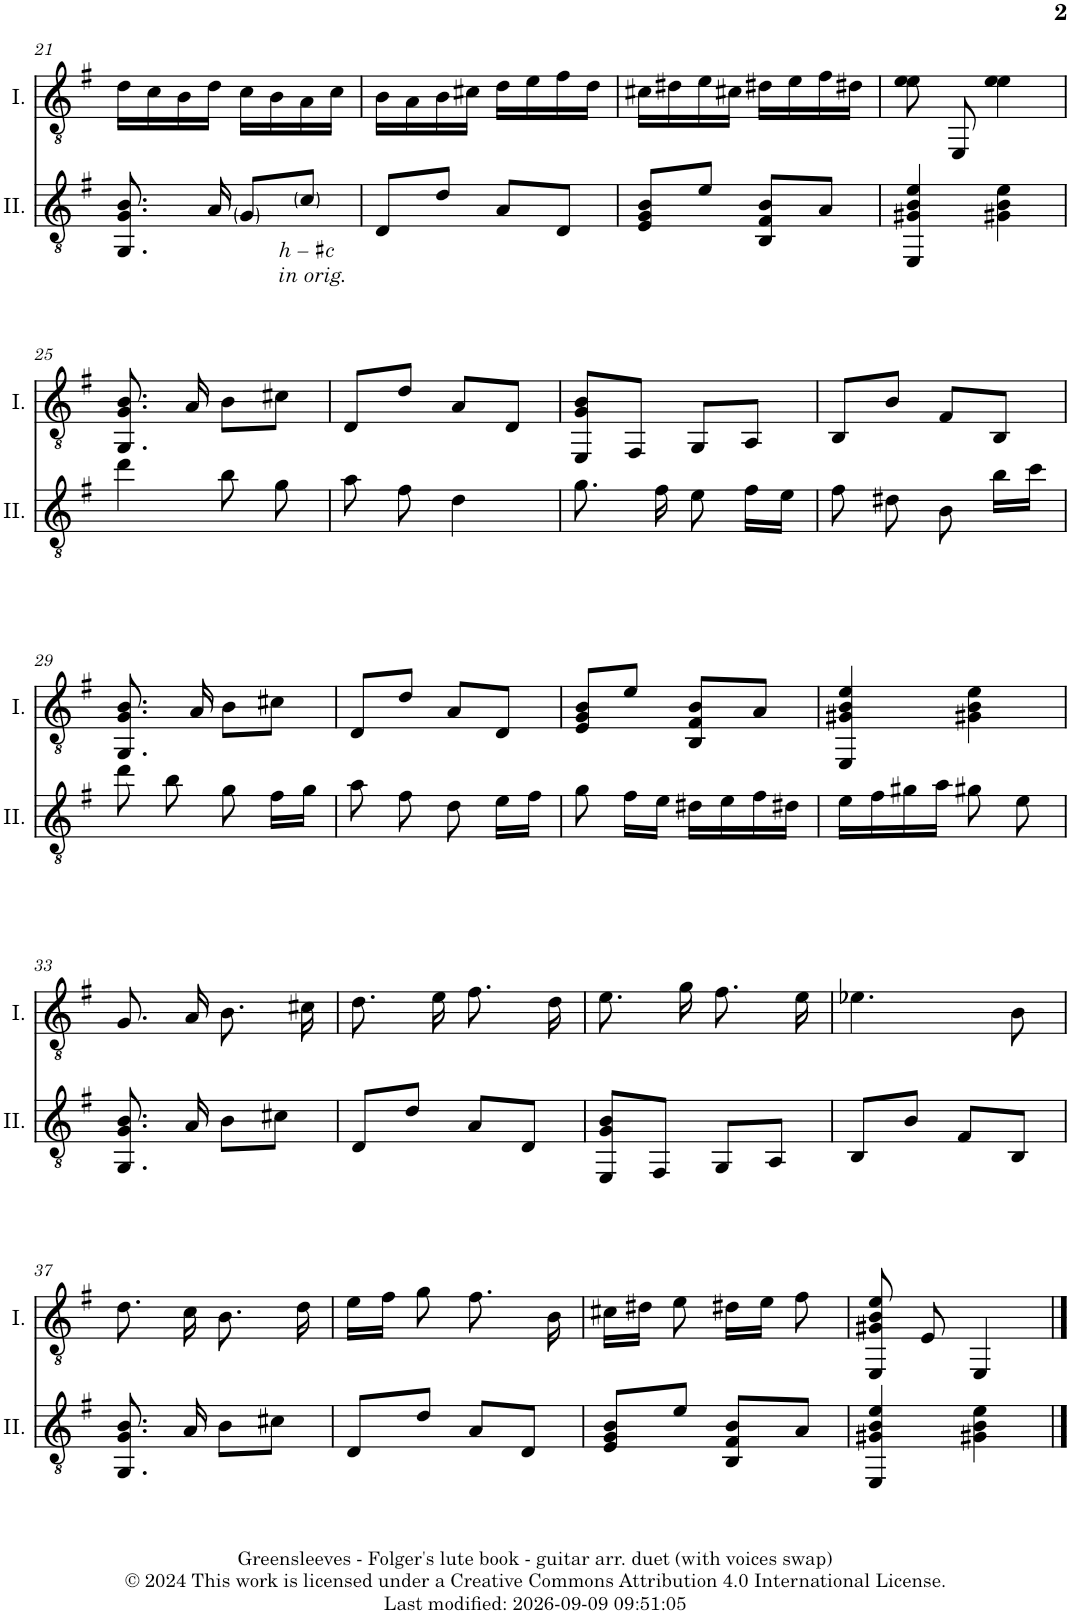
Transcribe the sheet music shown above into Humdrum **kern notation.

**kern	**kern
*part2	*part1
*staff2	*staff1
*I"II.	*I"I.
*I'II.	*I'I.
!!LO:PB:g=z
*clefGv2	*clefGv2
*k[f#]	*k[f#]
*M2/2	*M2/2
*met(c|)	*met(c|)
=21	=21
8.GG/ 8.G/ 8.B/	16d\LL
.	16c\
.	16B\
16A/	16d\JJ
!LO:TX:b:i:t=h – ♯c	!
!LO:TX:b:t=in orig.	!
8G/L	16c\LL
.	16B\
8c/J	16A\
.	16c\JJ
=22	=22
8D/L	16B\LL
.	16A\
8d/J	16B\
.	16c#X\JJ
8A/L	16d\LL
.	16e\
8D/J	16f#\
.	16d\JJ
=23	=23
8E/ 8G/ 8B/L	16c#X\LL
.	16d#X\
8e/J	16e\
.	16c#X\JJ
8BB/ 8F#/ 8B/L	16d#X\LL
.	16e\
8A/J	16f#\
.	16d#X\JJ
=24	=24
4EE/ 4G#X/ 4B/ 4e/	8e\ 8e\
.	8EE/
4G#X\ 4B\ 4e\	4e\ 4e\
!!LO:LB:g=z
=25	=25
4dd\	8.GG/ 8.G/ 8.B/
.	16A/
8b\	8B\L
8g\	8c#X\J
=26	=26
8a\	8D/L
8f#\	8d/J
4d\	8A/L
.	8D/J
=27	=27
8.g\	8EE/ 8G/ 8B/L
.	8FF#/J
16f#\	.
8e\	8GG/L
16f#\LL	8AA/J
16e\JJ	.
=28	=28
8f#\	8BB/L
8d#X\	8B/J
8B\	8F#/L
16b\LL	8BB/J
16cc\JJ	.
!!LO:LB:g=z
=29	=29
8dd\	8.GG/ 8.G/ 8.B/
8b\	.
.	16A/
8g\	8B\L
16f#\LL	8c#X\J
16g\JJ	.
=30	=30
8a\	8D/L
8f#\	8d/J
8d\	8A/L
16e\LL	8D/J
16f#\JJ	.
=31	=31
8g\	8E/ 8G/ 8B/L
16f#\LL	8e/J
16e\JJ	.
16d#X\LL	8BB/ 8F#/ 8B/L
16e\	.
16f#\	8A/J
16d#X\JJ	.
=32	=32
16e\LL	4EE/ 4G#X/ 4B/ 4e/
16f#\	.
16g#X\	.
16a\JJ	.
8g#X\	4G#X\ 4B\ 4e\
8e\	.
!!LO:LB:g=z
=33	=33
8.GG/ 8.G/ 8.B/	8.G/
16A/	16A/
8B\L	8.B\
8c#X\J	.
.	16c#X\
=34	=34
8D/L	8.d\
8d/J	.
.	16e\
8A/L	8.f#\
8D/J	.
.	16d\
=35	=35
8EE/ 8G/ 8B/L	8.e\
8FF#/J	.
.	16g\
8GG/L	8.f#\
8AA/J	.
.	16e\
=36	=36
8BB/L	4.e-X\
8B/J	.
8F#/L	.
8BB/J	8B\
!!LO:LB:g=z
=37	=37
8.GG/ 8.G/ 8.B/	8.d\
16A/	16c\
8B\L	8.B\
8c#X\J	.
.	16d\
=38	=38
8D/L	16e\LL
.	16f#\JJ
8d/J	8g\
8A/L	8.f#\
8D/J	.
.	16B\
=39	=39
8E/ 8G/ 8B/L	16c#X\LL
.	16d#X\JJ
8e/J	8e\
8BB/ 8F#/ 8B/L	16d#X\LL
.	16e\JJ
8A/J	8f#\
=40	=40
4EE/ 4G#X/ 4B/ 4e/	8EE/ 8G#X/ 8B/ 8e/
.	8E/
4G#X\ 4B\ 4e\	4EE/
==	==
*-	*-
